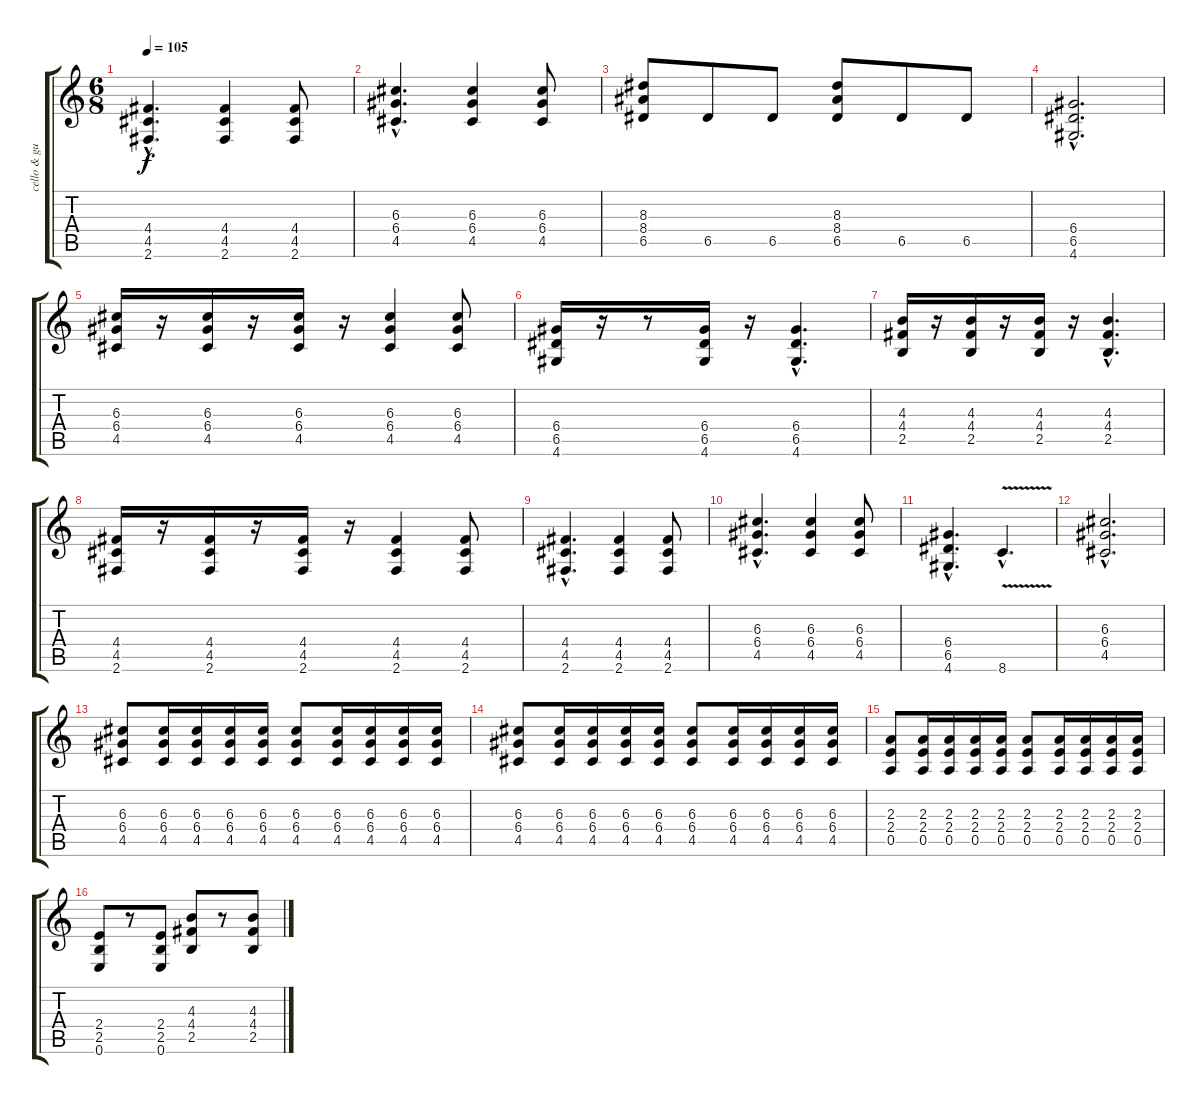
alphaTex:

\track ("cello & guitar" "cello & gu") {instrument distortionguitar}
\staff {score tabs}
\tuning (E4 B3 G3 D3 A2 E2) {hide}
\ts (6 8)
\tempo 105
\clef g2
\ks c
(4.4{hac} 4.5{hac} 2.6{hac}).4{d dy f} (4.4 4.5 2.6).4 (4.4 4.5 2.6).8 |
(6.3{hac} 6.4{hac} 4.5{hac}).4{d} (6.3 6.4 4.5).4 (6.3 6.4 4.5).8 |
(8.3 8.4 6.5).8 6.5.8 6.5.8 (8.3 8.4 6.5).8 6.5.8 6.5.8 |
(6.4{hac} 6.5{hac} 4.6{hac}).2{d} |
(6.3 6.4 4.5).16 r.16 (6.3 6.4 4.5).16 r.16 (6.3 6.4 4.5).16 r.16 (6.3 6.4 4.5).4 (6.3 6.4 4.5).8 |
(6.4 6.5 4.6).16 r.16 r.8 (6.4 6.5 4.6).16 r.16 (6.4{hac} 6.5{hac} 4.6{hac}).4{d} |
(4.3 4.4 2.5).16 r.16 (4.3 4.4 2.5).16 r.16 (4.3 4.4 2.5).16 r.16 (4.3{hac} 4.4{hac} 2.5{hac}).4{d} |
(4.4 4.5 2.6).16 r.16 (4.4 4.5 2.6).16 r.16 (4.4 4.5 2.6).16 r.16 (4.4 4.5 2.6).4 (4.4 4.5 2.6).8 |
(4.4{hac} 4.5{hac} 2.6{hac}).4{d} (4.4 4.5 2.6).4 (4.4 4.5 2.6).8 |
(6.3{hac} 6.4{hac} 4.5{hac}).4{d} (6.3 6.4 4.5).4 (6.3 6.4 4.5).8 |
(6.4{hac} 6.5{hac} 4.6{hac}).4{d} 8.6{v hac}.4{d} |
(6.3{hac} 6.4{hac} 4.5{hac}).2{d} |
(6.3 6.4 4.5).8 (6.3 6.4 4.5).16 (6.3 6.4 4.5).16 (6.3 6.4 4.5).16 (6.3 6.4 4.5).16 (6.3 6.4 4.5).8 (6.3 6.4 4.5).16 (6.3 6.4 4.5).16 (6.3 6.4 4.5).16 (6.3 6.4 4.5).16 |
(6.3 6.4 4.5).8 (6.3 6.4 4.5).16 (6.3 6.4 4.5).16 (6.3 6.4 4.5).16 (6.3 6.4 4.5).16 (6.3 6.4 4.5).8 (6.3 6.4 4.5).16 (6.3 6.4 4.5).16 (6.3 6.4 4.5).16 (6.3 6.4 4.5).16 |
(2.3 2.4 0.5).8 (2.3 2.4 0.5).16 (2.3 2.4 0.5).16 (2.3 2.4 0.5).16 (2.3 2.4 0.5).16 (2.3 2.4 0.5).8 (2.3 2.4 0.5).16 (2.3 2.4 0.5).16 (2.3 2.4 0.5).16 (2.3 2.4 0.5).16 |
(2.4 2.5 0.6).8 r.8 (2.4 2.5 0.6).8 (4.3 4.4 2.5).8 r.8 (4.3 4.4 2.5).8
